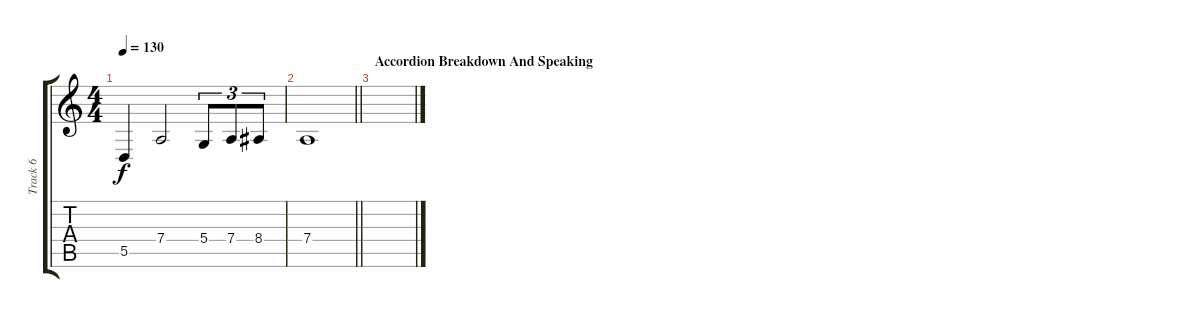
\track ("Track 6" "Track 6") {instrument trumpet}
\staff {score tabs}
\tuning (E4 B3 G3 D3 A2 D2) {hide}
\ts (4 4)
\tempo 130
\clef g2
\ks c
5.5.4{dy f} 7.4.2 5.4.8{tu (3 2)} 7.4.8{tu (3 2)} 8.4.8{tu (3 2)} |
\barLineRight lightlight
7.4.1 |
\section ("" "Accordion Breakdown And Speaking")
